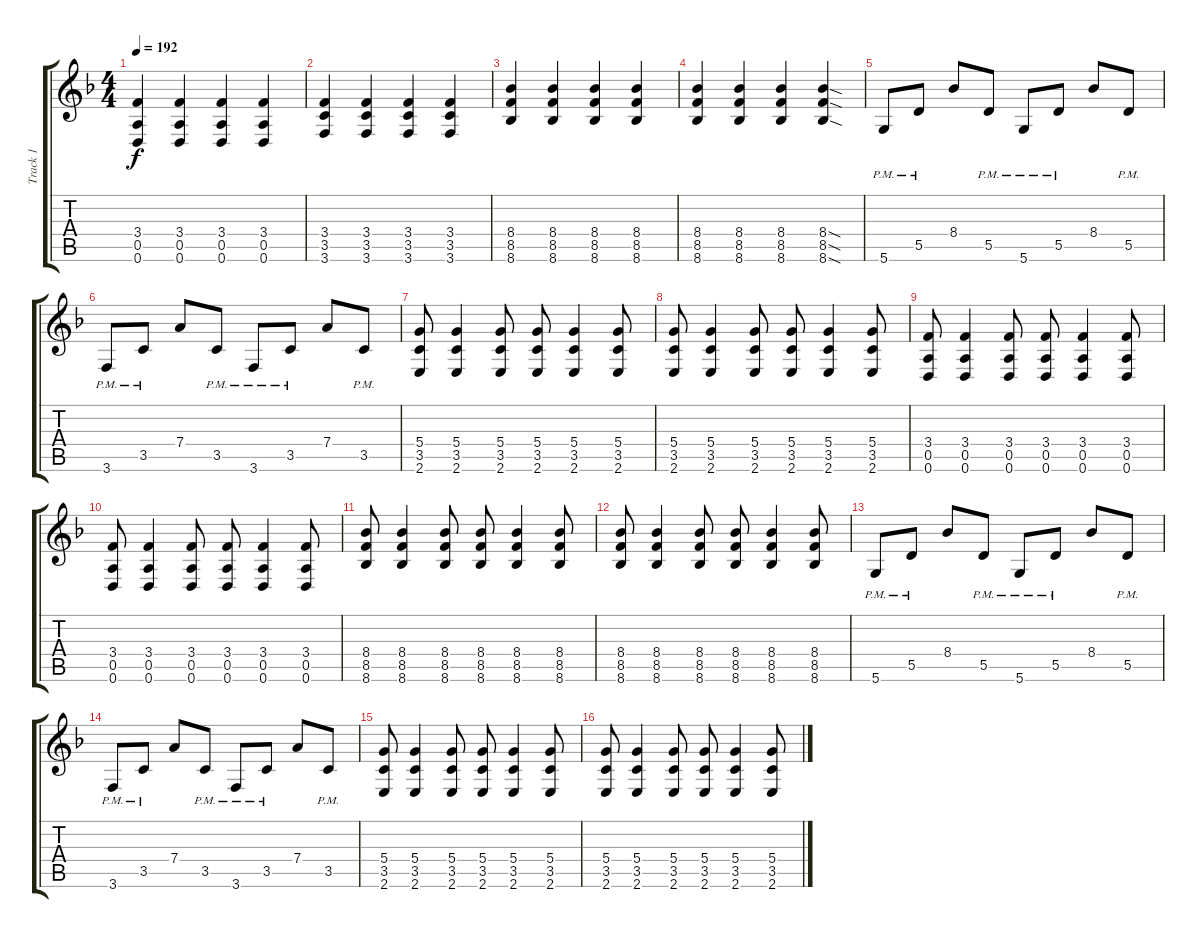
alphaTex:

\track ("Track 1" "Track 1") {instrument distortionguitar}
\staff {score tabs}
\tuning (E4 B3 G3 D3 A2 D2) {hide}
\ts (4 4)
\tempo 192
\clef g2
\ks f
(3.4 0.5 0.6).4{dy f} (3.4 0.5 0.6).4 (3.4 0.5 0.6).4 (3.4 0.5 0.6).4 |
(3.4 3.5 3.6).4 (3.4 3.5 3.6).4 (3.4 3.5 3.6).4 (3.4 3.5 3.6).4 |
(8.4 8.5 8.6).4 (8.4 8.5 8.6).4 (8.4 8.5 8.6).4 (8.4 8.5 8.6).4 |
(8.4 8.5 8.6).4 (8.4 8.5 8.6).4 (8.4 8.5 8.6).4 (8.4{sod} 8.5{sod} 8.6{sod}).4 |
5.6{pm}.8 5.5{pm}.8 8.4.8 5.5{pm}.8 5.6{pm}.8 5.5{pm}.8 8.4.8 5.5{pm}.8 |
3.6{pm}.8 3.5{pm}.8 7.4.8 3.5{pm}.8 3.6{pm}.8 3.5{pm}.8 7.4.8 3.5{pm}.8 |
(5.4 3.5 2.6).8 (5.4 3.5 2.6).4 (5.4 3.5 2.6).8 (5.4 3.5 2.6).8 (5.4 3.5 2.6).4 (5.4 3.5 2.6).8 |
(5.4 3.5 2.6).8 (5.4 3.5 2.6).4 (5.4 3.5 2.6).8 (5.4 3.5 2.6).8 (5.4 3.5 2.6).4 (5.4 3.5 2.6).8 |
(3.4 0.5 0.6).8 (3.4 0.5 0.6).4 (3.4 0.5 0.6).8 (3.4 0.5 0.6).8 (3.4 0.5 0.6).4 (3.4 0.5 0.6).8 |
(3.4 0.5 0.6).8 (3.4 0.5 0.6).4 (3.4 0.5 0.6).8 (3.4 0.5 0.6).8 (3.4 0.5 0.6).4 (3.4 0.5 0.6).8 |
(8.4 8.5 8.6).8 (8.4 8.5 8.6).4 (8.4 8.5 8.6).8 (8.4 8.5 8.6).8 (8.4 8.5 8.6).4 (8.4 8.5 8.6).8 |
(8.4 8.5 8.6).8 (8.4 8.5 8.6).4 (8.4 8.5 8.6).8 (8.4 8.5 8.6).8 (8.4 8.5 8.6).4 (8.4 8.5 8.6).8 |
5.6{pm}.8 5.5{pm}.8 8.4.8 5.5{pm}.8 5.6{pm}.8 5.5{pm}.8 8.4.8 5.5{pm}.8 |
3.6{pm}.8 3.5{pm}.8 7.4.8 3.5{pm}.8 3.6{pm}.8 3.5{pm}.8 7.4.8 3.5{pm}.8 |
(5.4 3.5 2.6).8 (5.4 3.5 2.6).4 (5.4 3.5 2.6).8 (5.4 3.5 2.6).8 (5.4 3.5 2.6).4 (5.4 3.5 2.6).8 |
(5.4 3.5 2.6).8 (5.4 3.5 2.6).4 (5.4 3.5 2.6).8 (5.4 3.5 2.6).8 (5.4 3.5 2.6).4 (5.4 3.5 2.6).8
